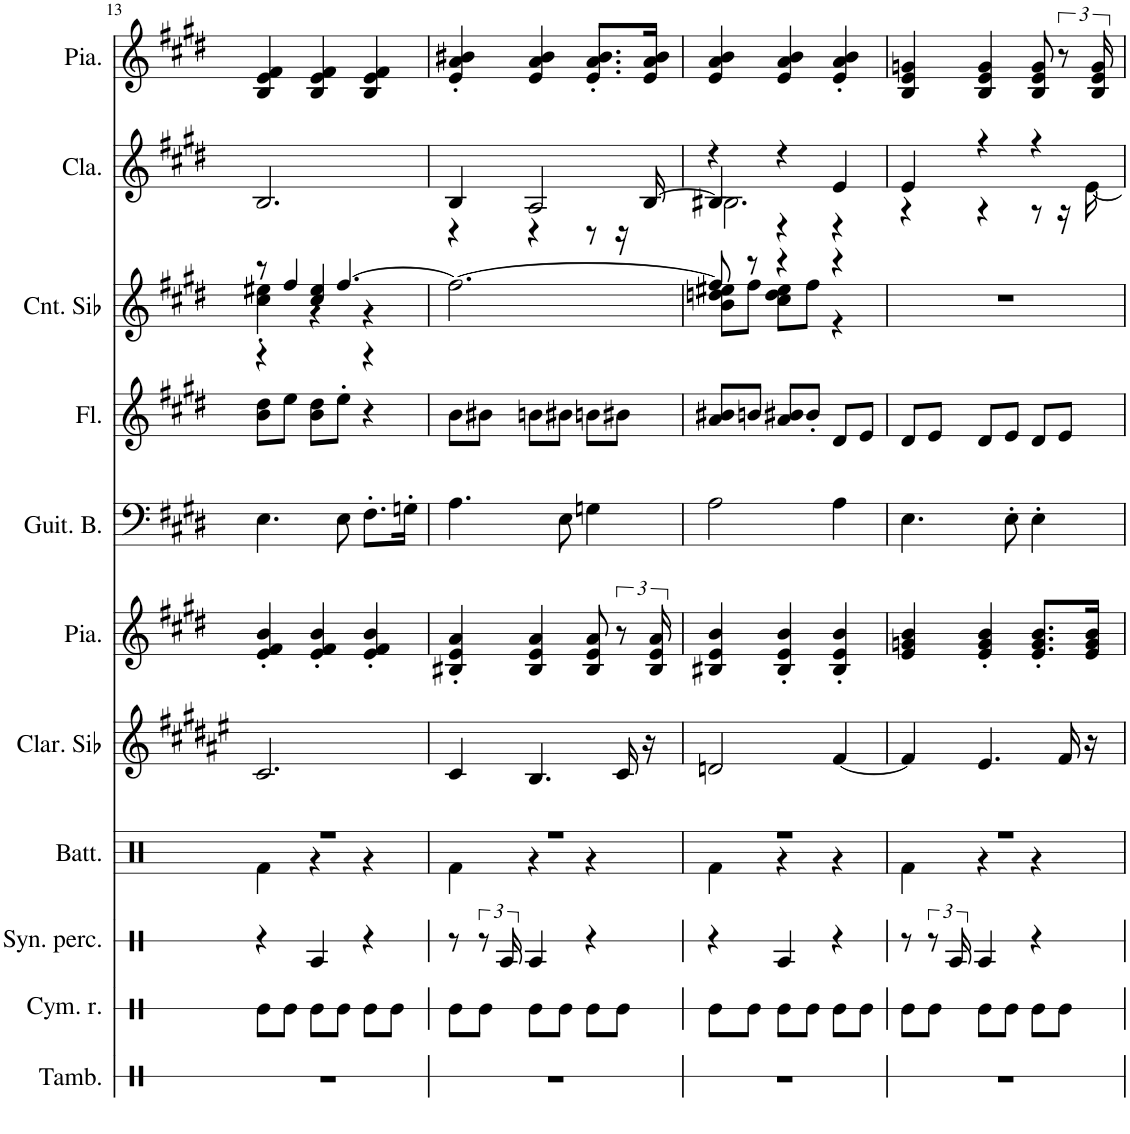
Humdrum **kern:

**kern	**kern	**kern	**kern	**kern	**kern	**kern	**kern	**kern	**kern	**kern
*part11	*part10	*part9	*part8	*part7	*part6	*part5	*part4	*part3	*part2	*part1
*staff11	*staff10	*staff9	*staff8	*staff7	*staff6	*staff5	*staff4	*staff3	*staff2	*staff1
*I"Tambourin, tambourn	*I"Cymbale ride, ride	*I"Synthétiseur de percussions, snare	*I"Batterie, bassdrum	*I"Clarinette en Sib	*I"Piano, orgue	*I"Guitare basse, basse	*I"Flûte, flute	*I"Cornet en Sib, cuivres	*I"Clavecin, harpsi	*I"Piano, piano
*I'Tamb.	*I'Cym. r.	*I'Syn. perc.	*I'Batt.	*I'Clar. Sib	*I'Pia.	*I'Guit. B.	*I'Fl.	*I'Cnt. Sib	*I'Cla.	*I'Pia.
!!LO:PB:g=z
*clefX	*clefX	*clefX	*clefX	*clefG2	*clefG2	*clefF4	*clefG2	*clefG2	*clefG2	*clefG2
*	*	*	*	*Trd1c2	*	*Trd7c12	*	*Trd1c2	*	*
*k[]	*k[]	*k[]	*k[]	*k[f#c#g#d#a#e#]	*k[f#c#g#d#]	*k[f#c#g#d#]	*k[f#c#g#d#]	*k[f#c#g#d#]	*k[f#c#g#d#]	*k[f#c#g#d#]
*M3/4	*M3/4	*M3/4	*M3/4	*M3/4	*M3/4	*M3/4	*M3/4	*M3/4	*M3/4	*M3/4
=13	=13	=13	=13	=13	=13	=13	=13	=13	=13	=13
*	*	*	*^	*	*	*	*	*^	*	*
*	*	*	*	*	*	*	*	*	*	*^	*	*
2.r	8Re\L	4r	2.r	4Rf\	2.c#/	4e/' 4f#/' 4b/'	4.E\	8b\ 8dd#\L	8r	4cc#\' 4ee#X\'	4r	2.B/	4B/ 4e/ 4f#/
.	8Re\J	.	.	.	.	.	.	8ee\J	4ff#/	.	.	.	.
.	8Re\L	4RA/	.	4r	.	4e/' 4f#/' 4b/'	.	8b\ 8dd#\L	.	4r	4cc#/ 4ee#/	.	4B/ 4e/ 4f#/
.	8Re\J	.	.	.	.	.	8E\	8ee'\J	[4.ff#/	.	.	.	.
.	8Re\L	4r	.	4r	.	4e/' 4f#/' 4b/'	8.F#'\L	4r	.	4r	4r	.	4B/ 4e/ 4f#/
.	8Re\J	.	.	.	.	.	.	.	.	.	.	.	.
.	.	.	.	.	.	.	16Gn'\Jk	.	.	.	.	.	.
*	*	*	*	*	*	*	*	*	*v	*v	*v	*	*
=14	=14	=14	=14	=14	=14	=14	=14	=14	=14	=14	=14
*	*	*	*	*	*	*	*	*	*	*^	*
2.r	8Re\L	8r	2.r	4Rf\	4c#/	4B#X/' 4e/' 4a/'	4.A\	8b\L	2.ff#\_	4B/	4r	4e/' 4a/' 4b#X/'
.	8Re\J	12r	.	.	.	.	.	8b#X\J	.	.	.	.
.	.	24RA/	.	.	.	.	.	.	.	.	.	.
.	8Re\L	4RA/	.	4r	4.B/	4B#/ 4e/ 4a/	.	8bn\L	.	2A/	4r	4e/ 4a/ 4b#/
.	8Re\J	.	.	.	.	.	8E\	8b#X\J	.	.	.	.
.	8Re\L	4r	.	4r	.	8B#/ 8e/ 8a/	4Gn\	8bn\L	.	.	8r	8.e/' 8.a/' 8.b#/'L
.	8Re\J	.	.	.	16c#/	12r	.	8b#X\J	.	.	16r	.
.	.	.	.	.	16r	.	.	.	.	.	[16B/	16e/ 16a/ 16b#/Jk
.	.	.	.	.	.	24B#/ 24e/ 24a/	.	.	.	.	.	.
=15	=15	=15	=15	=15	=15	=15	=15	=15	=15	=15	=15	=15
*	*	*	*	*	*	*	*	*	*^	*	*^	*
2.r	8Re\L	4r	2.r	4Rf\	2dn/	4B#X/ 4e/ 4b/	2A\	8a/ 8b#X/L	8ff#/]	8b\ 8ddn\ 8ee#X\L	4r	2.B#X\	4B/]	4e/ 4a/ 4b/
.	8Re\J	.	.	.	.	.	.	8bn/J	8r	8ff#\J	.	.	.	.
.	8Re\L	4RA/	.	4r	.	4B#/' 4e/' 4b/'	.	8a/ 8b#X/L	4r	8cc#\ 8dd\ 8ee#\L	4r	.	4r	4e/ 4a/ 4b/
.	8Re\J	.	.	.	.	.	.	8b#'/J	.	8ff#\J	.	.	.	.
.	8Re\L	4r	.	4r	[4f#/	4B#/' 4e/' 4b/'	4A\	8d#/L	4r	4r	4e/	.	4r	4e/' 4a/' 4b/'
.	8Re\J	.	.	.	.	.	.	8e/J	.	.	.	.	.	.
*	*	*	*	*	*	*	*	*	*v	*v	*	*	*	*
*	*	*	*	*	*	*	*	*	*	*	*v	*v	*
=16	=16	=16	=16	=16	=16	=16	=16	=16	=16	=16	=16	=16
2.r	8Re\L	8r	2.r	4Rf\	4f#/]	4e/ 4gn/ 4b/	4.E\	8d#/L	2.r	4e/	4r	4B/ 4e/ 4gn/
.	8Re\J	12r	.	.	.	.	.	8e/J	.	.	.	.
.	.	24RA/	.	.	.	.	.	.	.	.	.	.
.	8Re\L	4RA/	.	4r	4.e#/	4e/' 4g/' 4b/'	.	8d#/L	.	4r	4r	4B/ 4e/ 4g/
.	8Re\J	.	.	.	.	.	8E'\	8e/J	.	.	.	.
.	8Re\L	4r	.	4r	.	8.e/' 8.g/' 8.b/'L	4E'\	8d#/L	.	4r	8r	8B/ 8e/ 8g/
.	8Re\J	.	.	.	16f#/	.	.	8e/J	.	.	16r	12r
.	.	.	.	.	16r	16e/ 16g/ 16b/Jk	.	.	.	.	[16e\	.
.	.	.	.	.	.	.	.	.	.	.	.	24B/ 24e/ 24g/
*	*	*	*v	*v	*	*	*	*	*	*v	*v	*
=	=	=	=	=	=	=	=	=	=	=
*-	*-	*-	*-	*-	*-	*-	*-	*-	*-	*-
